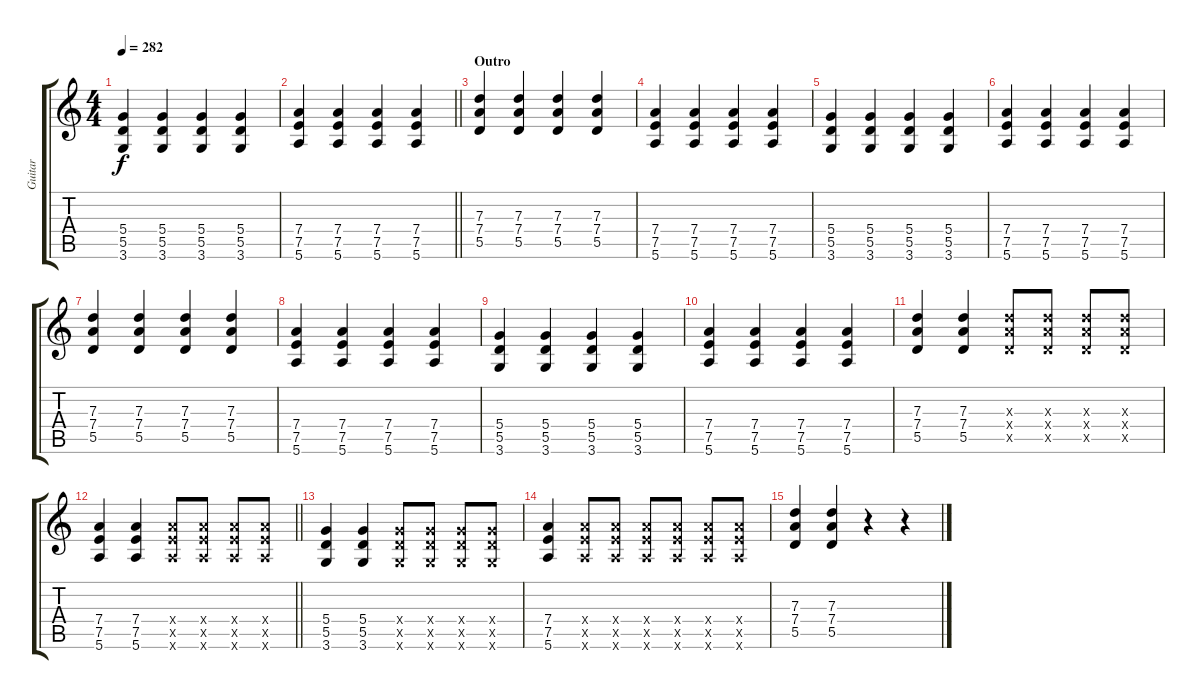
\track ("Guitar" "Guitar") {instrument distortionguitar}
\staff {score tabs}
\tuning (E4 B3 G3 D3 A2 E2) {hide}
\ts (4 4)
\tempo 282
\clef g2
\ks c
(5.4 5.5 3.6).4{dy f} (5.4 5.5 3.6).4 (5.4 5.5 3.6).4 (5.4 5.5 3.6).4 |
\barLineRight lightlight
(7.4 7.5 5.6).4 (7.4 7.5 5.6).4 (7.4 7.5 5.6).4 (7.4 7.5 5.6).4 |
\section ("" "Outro")
(7.3 7.4 5.5).4 (7.3 7.4 5.5).4 (7.3 7.4 5.5).4 (7.3 7.4 5.5).4 |
(7.4 7.5 5.6).4 (7.4 7.5 5.6).4 (7.4 7.5 5.6).4 (7.4 7.5 5.6).4 |
(5.4 5.5 3.6).4 (5.4 5.5 3.6).4 (5.4 5.5 3.6).4 (5.4 5.5 3.6).4 |
(7.4 7.5 5.6).4 (7.4 7.5 5.6).4 (7.4 7.5 5.6).4 (7.4 7.5 5.6).4 |
(7.3 7.4 5.5).4 (7.3 7.4 5.5).4 (7.3 7.4 5.5).4 (7.3 7.4 5.5).4 |
(7.4 7.5 5.6).4 (7.4 7.5 5.6).4 (7.4 7.5 5.6).4 (7.4 7.5 5.6).4 |
(5.4 5.5 3.6).4 (5.4 5.5 3.6).4 (5.4 5.5 3.6).4 (5.4 5.5 3.6).4 |
(7.4 7.5 5.6).4 (7.4 7.5 5.6).4 (7.4 7.5 5.6).4 (7.4 7.5 5.6).4 |
(7.3 7.4 5.5).4 (7.3 7.4 5.5).4 (7.3{x} 7.4{x} 5.5{x}).8 (7.3{x} 7.4{x} 5.5{x}).8 (7.3{x} 7.4{x} 5.5{x}).8 (7.3{x} 7.4{x} 5.5{x}).8 |
\barLineRight lightlight
(7.4 7.5 5.6).4 (7.4 7.5 5.6).4 (7.4{x} 7.5{x} 5.6{x}).8 (7.4{x} 7.5{x} 5.6{x}).8 (7.4{x} 7.5{x} 5.6{x}).8 (7.4{x} 7.5{x} 5.6{x}).8 |
(5.4 5.5 3.6).4 (5.4 5.5 3.6).4 (5.4{x} 5.5{x} 3.6{x}).8 (5.4{x} 5.5{x} 3.6{x}).8 (5.4{x} 5.5{x} 3.6{x}).8 (5.4{x} 5.5{x} 3.6{x}).8 |
(7.4 7.5 5.6).4 (7.4{x} 7.5{x} 5.6{x}).8 (7.4{x} 7.5{x} 5.6{x}).8 (7.4{x} 7.5{x} 5.6{x}).8 (7.4{x} 7.5{x} 5.6{x}).8 (7.4{x} 7.5{x} 5.6{x}).8 (7.4{x} 7.5{x} 5.6{x}).8 |
(7.3 7.4 5.5).4 (7.3 7.4 5.5).4 r.4 r.4
